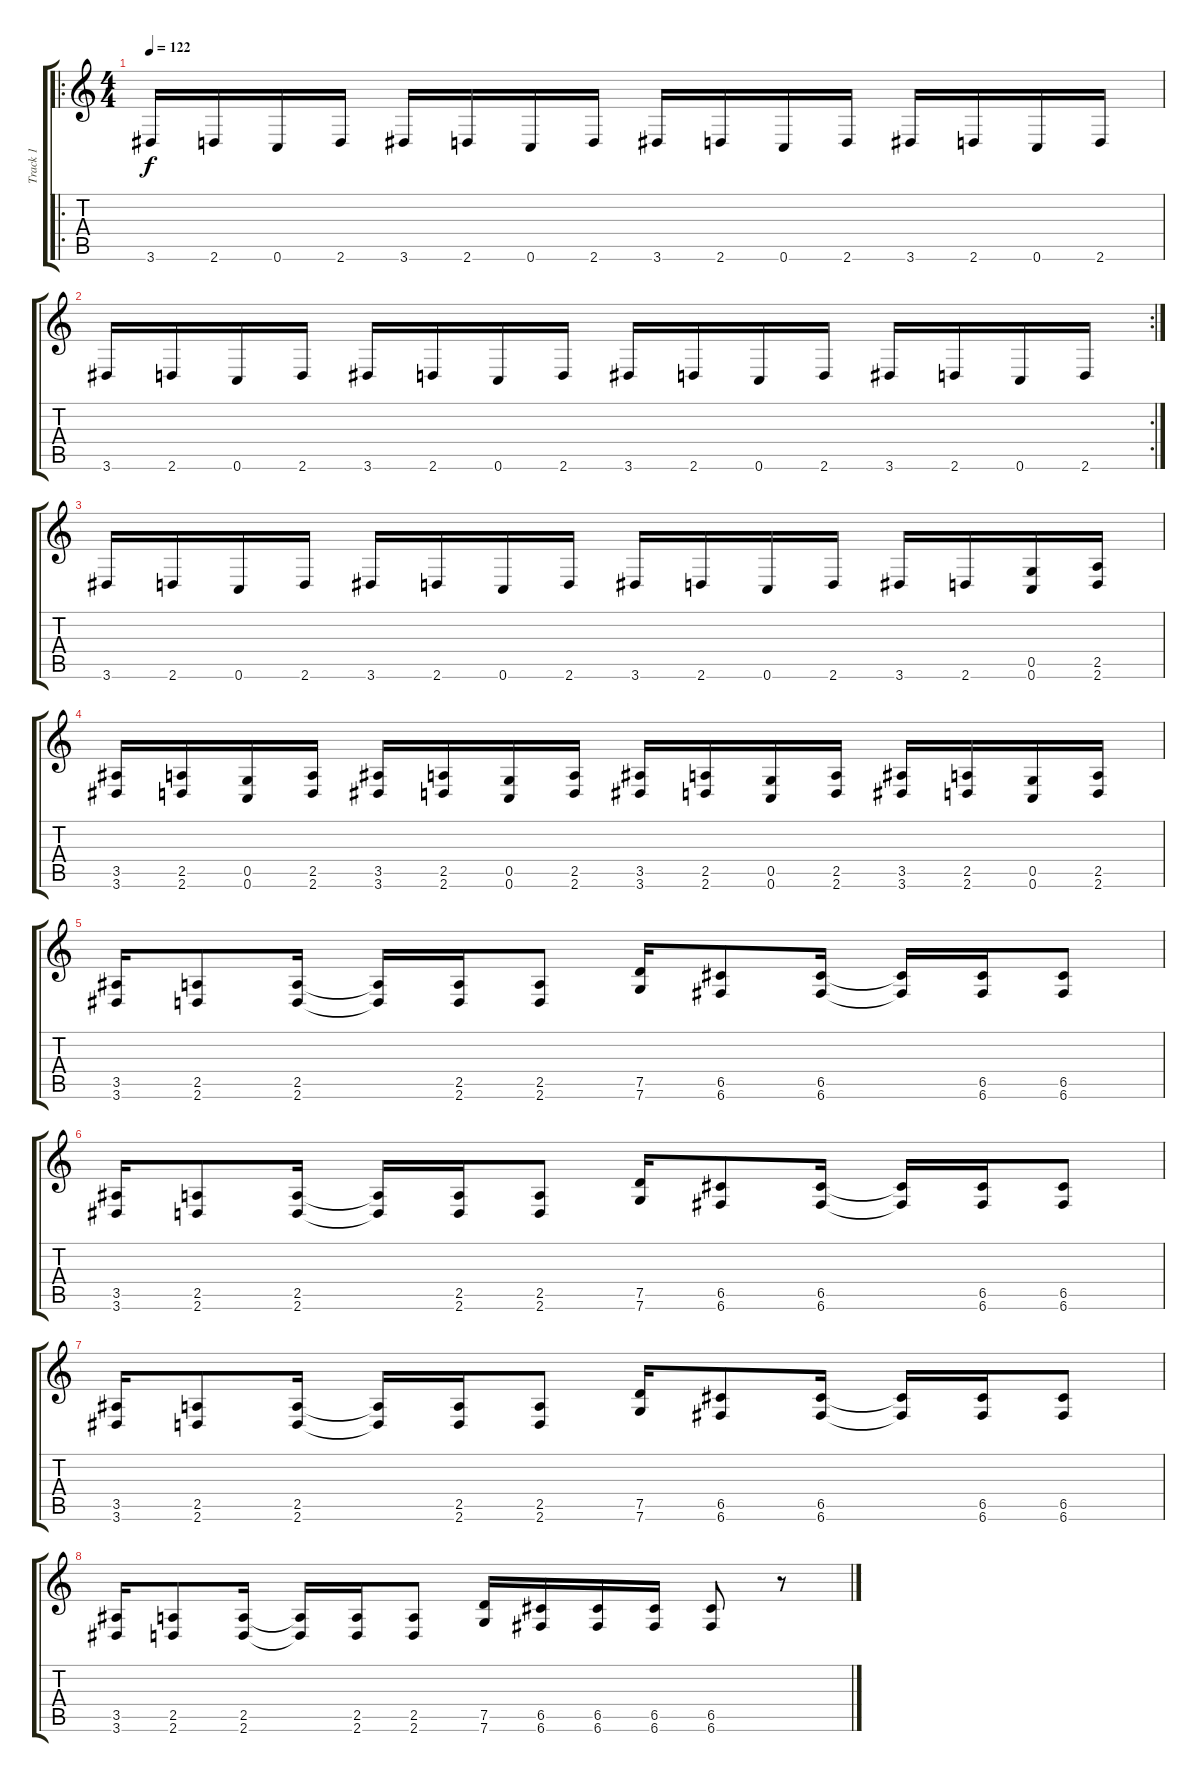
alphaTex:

\track ("Track 1" "Track 1") {instrument distortionguitar}
\staff {score tabs}
\tuning (D4 A3 F3 C3 G2 C2) {hide}
\ro
\ts (4 4)
\tempo 122
\clef g2
\ks c
3.6.16{dy f instrument distortionguitar} 2.6.16 0.6.16 2.6.16 3.6.16 2.6.16 0.6.16 2.6.16 3.6.16 2.6.16 0.6.16 2.6.16 3.6.16 2.6.16 0.6.16 2.6.16 |
\rc 2
3.6.16 2.6.16 0.6.16 2.6.16 3.6.16 2.6.16 0.6.16 2.6.16 3.6.16 2.6.16 0.6.16 2.6.16 3.6.16 2.6.16 0.6.16 2.6.16 |
3.6.16 2.6.16 0.6.16 2.6.16 3.6.16 2.6.16 0.6.16 2.6.16 3.6.16 2.6.16 0.6.16 2.6.16 3.6.16 2.6.16 (0.5 0.6).16 (2.5 2.6).16 |
(3.5 3.6).16 (2.5 2.6).16 (0.5 0.6).16 (2.5 2.6).16 (3.5 3.6).16 (2.5 2.6).16 (0.5 0.6).16 (2.5 2.6).16 (3.5 3.6).16 (2.5 2.6).16 (0.5 0.6).16 (2.5 2.6).16 (3.5 3.6).16 (2.5 2.6).16 (0.5 0.6).16 (2.5 2.6).16 |
(3.5 3.6).16 (2.5 2.6).8 (2.5 2.6).16 (2.5{t} 2.6{t}).16 (2.5 2.6).16 (2.5 2.6).8 (7.5 7.6).16 (6.5 6.6).8 (6.5 6.6).16 (6.5{t} 6.6{t}).16 (6.5 6.6).16 (6.5 6.6).8 |
(3.5 3.6).16 (2.5 2.6).8 (2.5 2.6).16 (2.5{t} 2.6{t}).16 (2.5 2.6).16 (2.5 2.6).8 (7.5 7.6).16 (6.5 6.6).8 (6.5 6.6).16 (6.5{t} 6.6{t}).16 (6.5 6.6).16 (6.5 6.6).8 |
(3.5 3.6).16 (2.5 2.6).8 (2.5 2.6).16 (2.5{t} 2.6{t}).16 (2.5 2.6).16 (2.5 2.6).8 (7.5 7.6).16 (6.5 6.6).8 (6.5 6.6).16 (6.5{t} 6.6{t}).16 (6.5 6.6).16 (6.5 6.6).8 |
(3.5 3.6).16 (2.5 2.6).8 (2.5 2.6).16 (2.5{t} 2.6{t}).16 (2.5 2.6).16 (2.5 2.6).8 (7.5 7.6).16 (6.5 6.6).16 (6.5 6.6).16 (6.5 6.6).16 (6.5 6.6).8 r.8
